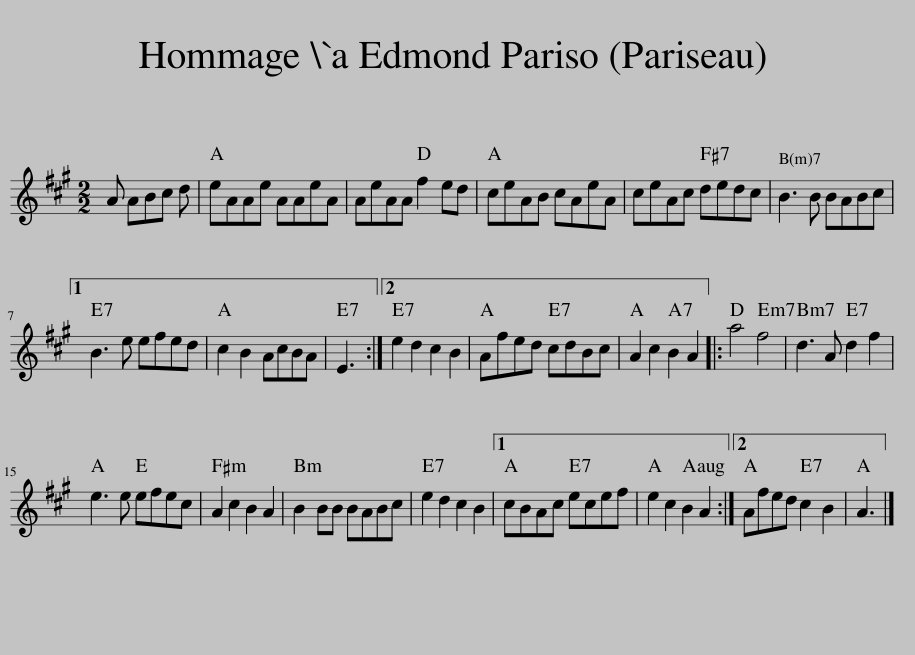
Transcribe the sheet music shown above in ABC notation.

X:1
L:1/8
M:2/2
I:linebreak $
K:A
V:1 treble
V:1
 A ABc d | eAAe AAeA | AeAA f2 ed | ceAB cAeA | ceAc dedc | %5
 B3 B BABc |1$ B3 e efed | c2 B2 AcBA | E3 :|2 e2 d2 c2 B2 | %10
 Afed cdBc | A2 c2 B2 A2 |: a4 f4 | d3 A d2 f2 |$ e3 e efec | %15
 A2 c2 B2 A2 | B2 BB BABc | e2 d2 c2 B2 |1 cBAc ecef | e2 c2 B2 A2 :|2 %20
 Afed c2 B2 | A3 |] %22
